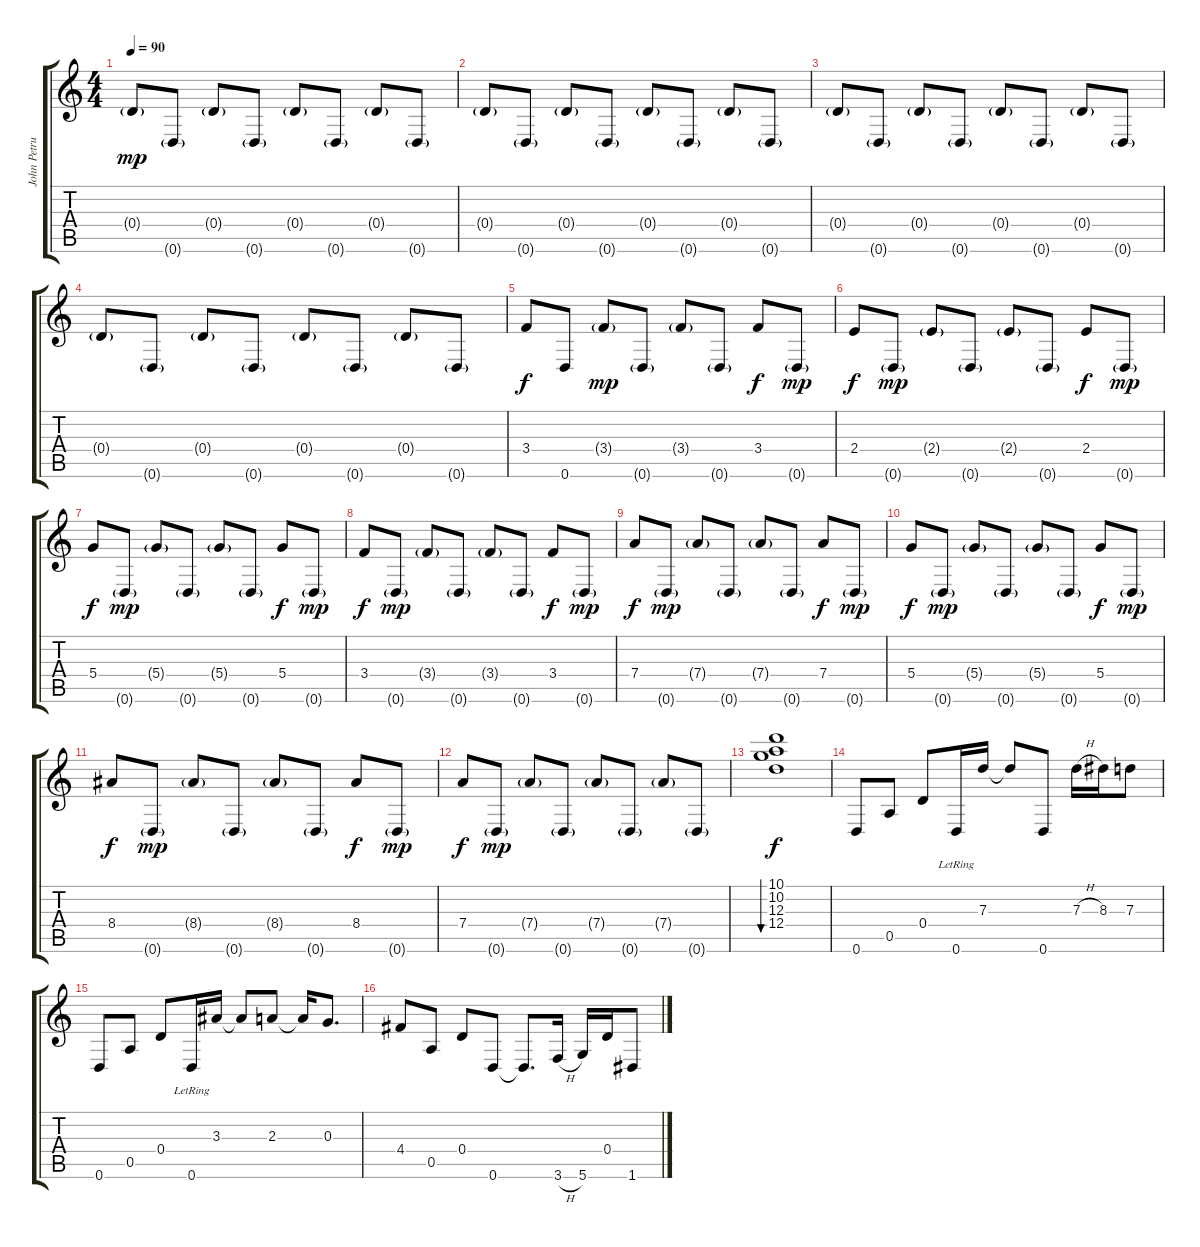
\track ("John Petrucci" "John Petru") {instrument acousticguitarsteel}
\staff {score tabs}
\tuning (E4 B3 G3 D3 A2 D2) {hide}
\ts (4 4)
\tempo 90
\clef g2
\ks c
0.4{g}.8{dy mp} 0.6{g}.8 0.4{g}.8 0.6{g}.8 0.4{g}.8 0.6{g}.8 0.4{g}.8 0.6{g}.8 |
0.4{g}.8 0.6{g}.8 0.4{g}.8 0.6{g}.8 0.4{g}.8 0.6{g}.8 0.4{g}.8 0.6{g}.8 |
0.4{g}.8 0.6{g}.8 0.4{g}.8 0.6{g}.8 0.4{g}.8 0.6{g}.8 0.4{g}.8 0.6{g}.8 |
0.4{g}.8 0.6{g}.8 0.4{g}.8 0.6{g}.8 0.4{g}.8 0.6{g}.8 0.4{g}.8 0.6{g}.8 |
3.4.8{dy f} 0.6.8 3.4{g}.8{dy mp} 0.6{g}.8 3.4{g}.8 0.6{g}.8 3.4.8{dy f} 0.6{g}.8{dy mp} |
2.4.8{dy f} 0.6{g}.8{dy mp} 2.4{g}.8 0.6{g}.8 2.4{g}.8 0.6{g}.8 2.4.8{dy f} 0.6{g}.8{dy mp} |
5.4.8{dy f} 0.6{g}.8{dy mp} 5.4{g}.8 0.6{g}.8 5.4{g}.8 0.6{g}.8 5.4.8{dy f} 0.6{g}.8{dy mp} |
3.4.8{dy f} 0.6{g}.8{dy mp} 3.4{g}.8 0.6{g}.8 3.4{g}.8 0.6{g}.8 3.4.8{dy f} 0.6{g}.8{dy mp} |
7.4.8{dy f} 0.6{g}.8{dy mp} 7.4{g}.8 0.6{g}.8 7.4{g}.8 0.6{g}.8 7.4.8{dy f} 0.6{g}.8{dy mp} |
5.4.8{dy f} 0.6{g}.8{dy mp} 5.4{g}.8 0.6{g}.8 5.4{g}.8 0.6{g}.8 5.4.8{dy f} 0.6{g}.8{dy mp} |
8.4.8{dy f} 0.6{g}.8{dy mp} 8.4{g}.8 0.6{g}.8 8.4{g}.8 0.6{g}.8 8.4.8{dy f} 0.6{g}.8{dy mp} |
7.4.8{dy f} 0.6{g}.8{dy mp} 7.4{g}.8 0.6{g}.8 7.4{g}.8 0.6{g}.8 7.4{g}.8 0.6{g}.8 |
(10.1 10.2 12.3 12.4).1{bu 240 dy f} |
0.6.8 0.5.8 0.4.8 0.6{lr}.16 7.3.16 7.3{t}.8 0.6.8 7.3{h}.16 8.3.16 7.3.8 |
0.6.8 0.5.8 0.4.8 0.6{lr}.16 3.3.16 3.3{t}.8 2.3.8 2.3{t}.16 0.3.8{d} |
4.4.8 0.5.8 0.4.8 0.6.8 0.6{t}.8{d} 3.6{h}.16 5.6.16 0.4.16 1.6.8
